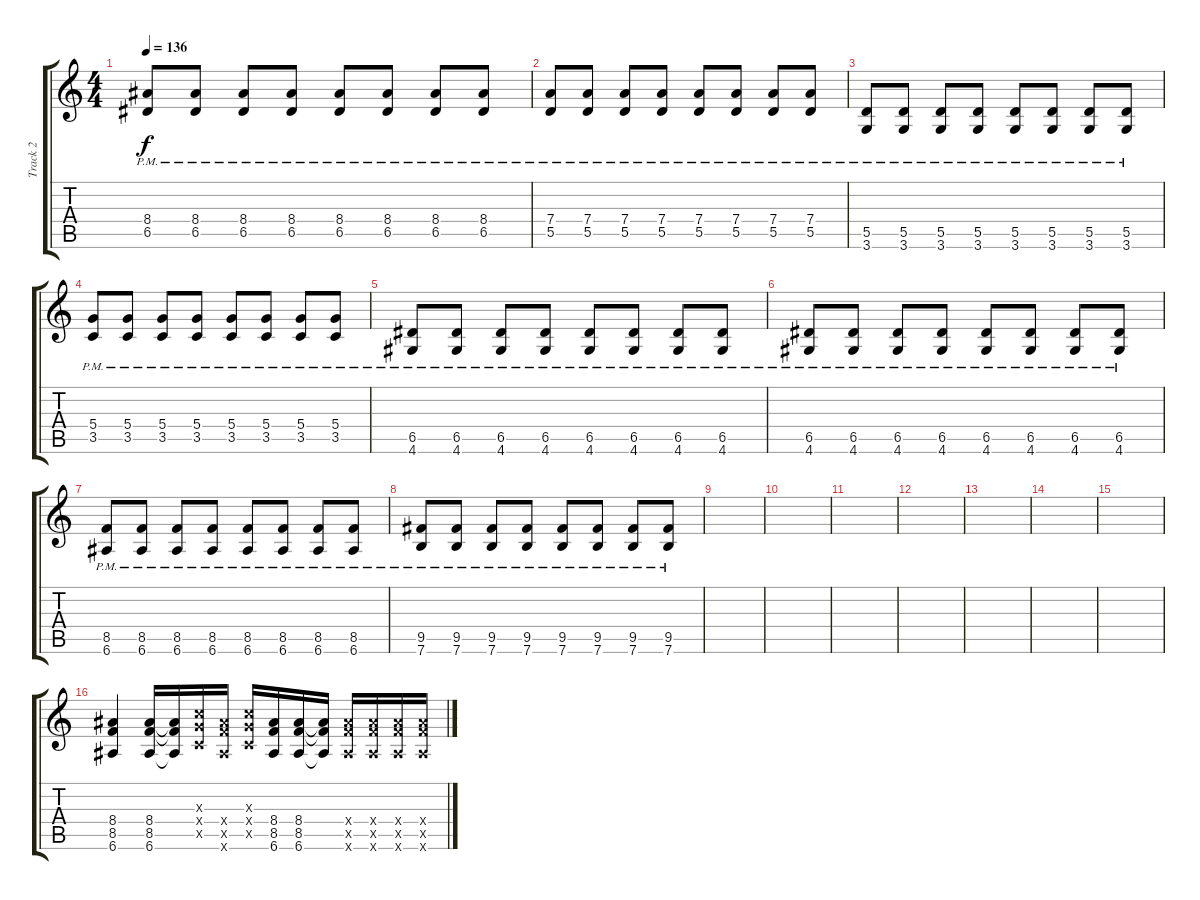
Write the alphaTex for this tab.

\track ("Track 2" "Track 2") {instrument overdrivenguitar}
\staff {score tabs}
\tuning (E4 B3 G3 D3 A2 E2) {hide}
\ts (4 4)
\tempo 136
\clef g2
\ks c
(8.4{pm} 6.5{pm}).8{dy f volume 7 instrument electricguitarmuted} (8.4{pm} 6.5{pm}).8 (8.4{pm} 6.5{pm}).8 (8.4{pm} 6.5{pm}).8 (8.4{pm} 6.5{pm}).8 (8.4{pm} 6.5{pm}).8 (8.4{pm} 6.5{pm}).8 (8.4{pm} 6.5{pm}).8 |
(7.4{pm} 5.5{pm}).8 (7.4{pm} 5.5{pm}).8 (7.4{pm} 5.5{pm}).8 (7.4{pm} 5.5{pm}).8 (7.4{pm} 5.5{pm}).8 (7.4{pm} 5.5{pm}).8 (7.4{pm} 5.5{pm}).8 (7.4{pm} 5.5{pm}).8 |
(5.5{pm} 3.6).8 (5.5{pm} 3.6).8 (5.5{pm} 3.6).8 (5.5{pm} 3.6).8 (5.5{pm} 3.6).8 (5.5{pm} 3.6).8 (5.5{pm} 3.6).8 (5.5{pm} 3.6).8 |
(5.4{pm} 3.5{pm}).8 (5.4{pm} 3.5{pm}).8 (5.4{pm} 3.5{pm}).8 (5.4{pm} 3.5{pm}).8 (5.4{pm} 3.5{pm}).8 (5.4{pm} 3.5{pm}).8 (5.4{pm} 3.5{pm}).8 (5.4{pm} 3.5{pm}).8 |
(6.5{pm} 4.6).8 (6.5{pm} 4.6).8 (6.5{pm} 4.6).8 (6.5{pm} 4.6).8 (6.5{pm} 4.6).8 (6.5{pm} 4.6).8 (6.5{pm} 4.6).8 (6.5{pm} 4.6).8 |
(6.5{pm} 4.6).8 (6.5{pm} 4.6).8 (6.5{pm} 4.6).8 (6.5{pm} 4.6).8 (6.5{pm} 4.6).8 (6.5{pm} 4.6).8 (6.5{pm} 4.6).8 (6.5{pm} 4.6).8 |
(8.5{pm} 6.6).8 (8.5{pm} 6.6).8 (8.5{pm} 6.6).8 (8.5{pm} 6.6).8 (8.5{pm} 6.6).8 (8.5{pm} 6.6).8 (8.5{pm} 6.6).8 (8.5{pm} 6.6).8 |
(9.5{pm} 7.6).8 (9.5{pm} 7.6).8 (9.5{pm} 7.6).8 (9.5{pm} 7.6).8 (9.5{pm} 7.6).8 (9.5{pm} 7.6).8 (9.5{pm} 7.6).8 (9.5{pm} 7.6).8 |
|
|
|
|
|
|
|
(8.4 8.5 6.6).4 (8.4 8.5 6.6).16 (8.4{t} 8.5{t} 6.6{t}).16 (5.3{x} 5.4{x} 3.5{x}).16 (8.4{x} 8.5{x} 6.6{x}).16 (5.3{x} 5.4{x} 3.5{x}).16 (8.4 8.5 6.6).16 (8.4 8.5 6.6).16 (8.4{t} 8.5{t} 6.6{t}).16 (8.4{x} 8.5{x} 6.6{x}).16 (8.4{x} 8.5{x} 6.6{x}).16 (8.4{x} 8.5{x} 6.6{x}).16 (8.4{x} 8.5{x} 6.6{x}).16
